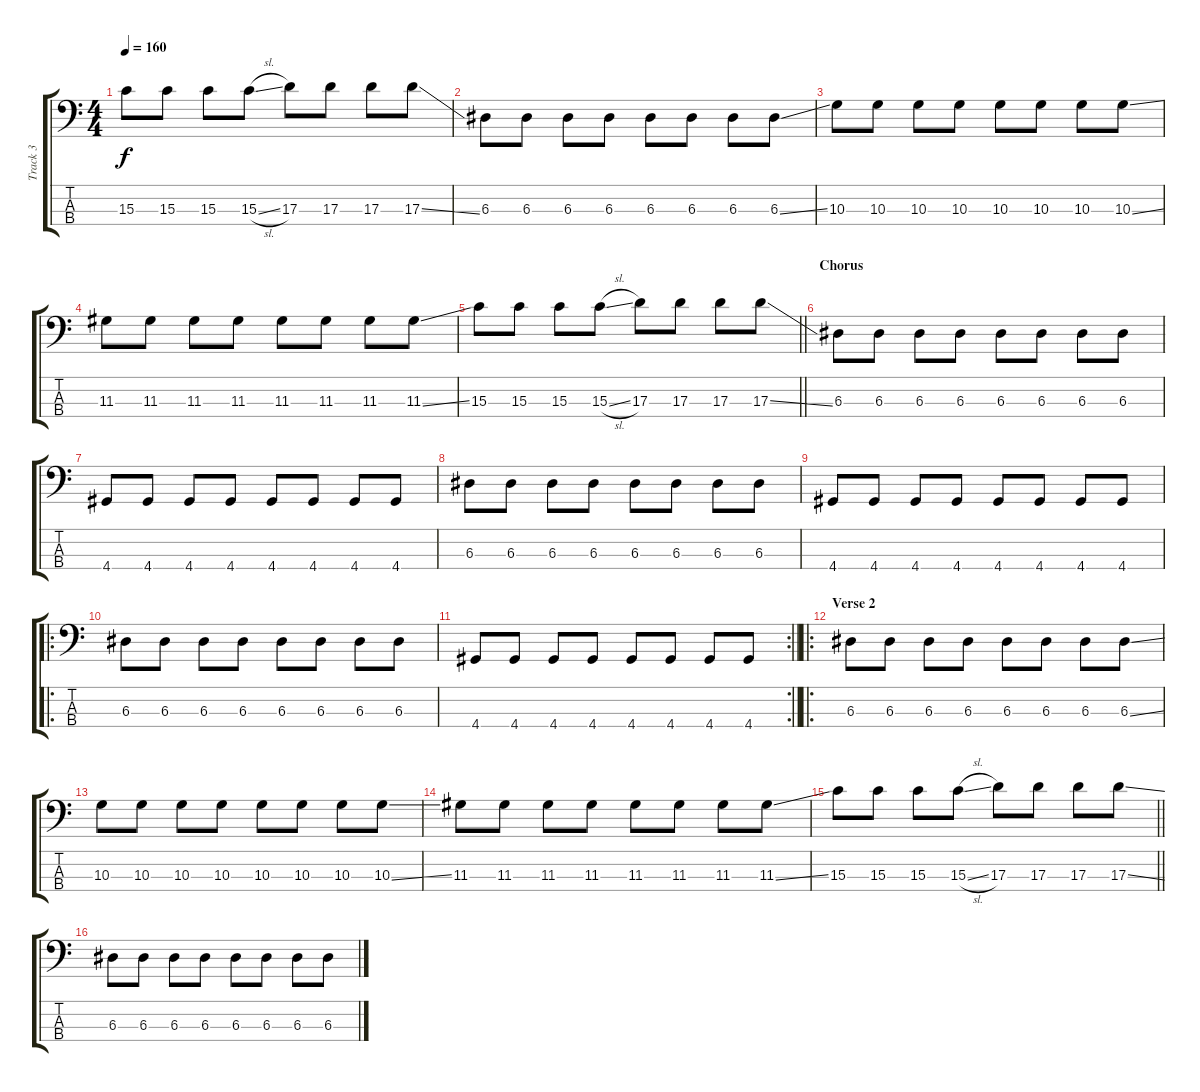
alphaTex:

\track ("Track 3" "Track 3") {instrument electricbasspick}
\staff {score tabs}
\tuning (G2 D2 A1 E1) {hide}
\ts (4 4)
\tempo 160
\clef f4
\ks c
15.3.8{dy f} 15.3.8 15.3.8 15.3{sl}.8 17.3.8 17.3.8 17.3.8 17.3{ss}.8 |
6.3.8 6.3.8 6.3.8 6.3.8 6.3.8 6.3.8 6.3.8 6.3{ss}.8 |
10.3.8 10.3.8 10.3.8 10.3.8 10.3.8 10.3.8 10.3.8 10.3{ss}.8 |
11.3.8 11.3.8 11.3.8 11.3.8 11.3.8 11.3.8 11.3.8 11.3{ss}.8 |
\barLineRight lightlight
15.3.8 15.3.8 15.3.8 15.3{sl}.8 17.3.8 17.3.8 17.3.8 17.3{ss}.8 |
\section ("" "Chorus")
6.3.8 6.3.8 6.3.8 6.3.8 6.3.8 6.3.8 6.3.8 6.3.8 |
4.4.8 4.4.8 4.4.8 4.4.8 4.4.8 4.4.8 4.4.8 4.4.8 |
6.3.8 6.3.8 6.3.8 6.3.8 6.3.8 6.3.8 6.3.8 6.3.8 |
4.4.8 4.4.8 4.4.8 4.4.8 4.4.8 4.4.8 4.4.8 4.4.8 |
\ro
6.3.8 6.3.8 6.3.8 6.3.8 6.3.8 6.3.8 6.3.8 6.3.8 |
\rc 2
\barLineRight lightlight
4.4.8 4.4.8 4.4.8 4.4.8 4.4.8 4.4.8 4.4.8 4.4.8 |
\ro
\section ("" "Verse 2")
6.3.8 6.3.8 6.3.8 6.3.8 6.3.8 6.3.8 6.3.8 6.3{ss}.8 |
10.3.8 10.3.8 10.3.8 10.3.8 10.3.8 10.3.8 10.3.8 10.3{ss}.8 |
11.3.8 11.3.8 11.3.8 11.3.8 11.3.8 11.3.8 11.3.8 11.3{ss}.8 |
\barLineRight lightlight
15.3.8 15.3.8 15.3.8 15.3{sl}.8 17.3.8 17.3.8 17.3.8 17.3{ss}.8 |
6.3.8 6.3.8 6.3.8 6.3.8 6.3.8 6.3.8 6.3.8 6.3{sl}.8
